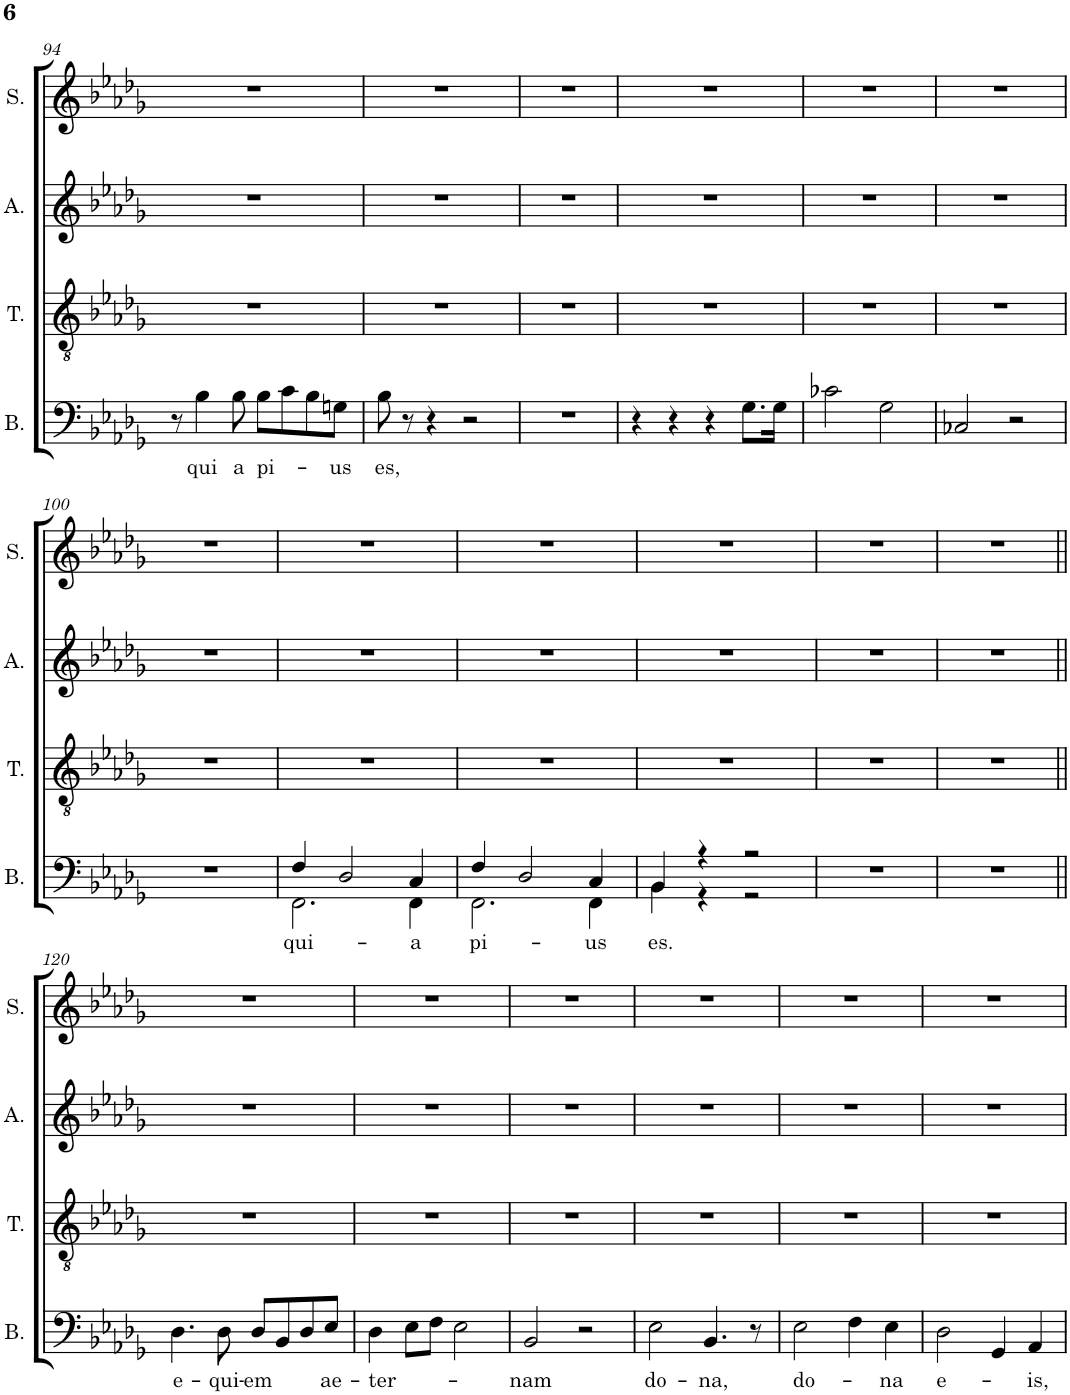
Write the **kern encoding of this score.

**kern	**text	**kern	**kern	**kern
*part4	*part4	*part3	*part2	*part1
*staff4	*staff4	*staff3	*staff2	*staff1
*I"Bass	*	*I"Tenor	*I"Alto	*I"Soprano
*I'B.	*	*I'T.	*I'A.	*I'S.
!!LO:PB:g=z
*clefF4	*	*clefGv2	*clefG2	*clefG2
*k[b-e-a-d-g-]	*	*k[b-e-a-d-g-]	*k[b-e-a-d-g-]	*k[b-e-a-d-g-]
*M4/4	*	*M4/4	*M4/4	*M4/4
*met(c)	*	*met(c)	*met(c)	*met(c)
=94	=94	=94	=94	=94
8r	.	1r	1r	1r
!	!LO:LY:b	!	!	!
4B-\	qui	.	.	.
!	!LO:LY:b	!	!	!
8B-\	a	.	.	.
!	!LO:LY:b	!	!	!
8B-\L	pi-	.	.	.
8c\	.	.	.	.
8B-\	.	.	.	.
!	!LO:LY:b	!	!	!
8Gn\J	-us	.	.	.
=95	=95	=95	=95	=95
!	!LO:LY:b	!	!	!
8B-\	es,	1r	1r	1r
8r	.	.	.	.
4r	.	.	.	.
2r	.	.	.	.
=96	=96	=96	=96	=96
1r	.	1r	1r	1r
=97	=97	=97	=97	=97
4r	.	1r	1r	1r
4r	.	.	.	.
4r	.	.	.	.
8.G-\L	.	.	.	.
16G-\Jk	.	.	.	.
=98	=98	=98	=98	=98
2c-X\	.	1r	1r	1r
2G-\	.	.	.	.
=99	=99	=99	=99	=99
2C-X/	.	1r	1r	1r
2r	.	.	.	.
!!LO:LB:g=z
=100	=100	=100	=100	=100
1r	.	1r	1r	1r
=101	=101	=101	=101	=101
!	!LO:LY:b	!	!	!
*^	*	*	*	*
2.FF\	4F/	qui-	1r	1r	1r
.	2D-/	.	.	.	.
!	!	!LO:LY:b	!	!	!
4FF\	4C/	-a	.	.	.
=102	=102	=102	=102	=102	=102
!	!	!LO:LY:b	!	!	!
2.FF\	4F/	pi-	1r	1r	1r
.	2D-/	.	.	.	.
!	!	!LO:LY:b	!	!	!
4FF\	4C/	-us	.	.	.
=103	=103	=103	=103	=103	=103
!	!	!LO:LY:b	!	!	!
4BB-\	4BB-/	es.	1r	1r	1r
4r	4r	.	.	.	.
2r	2r	.	.	.	.
*v	*v	*	*	*	*
=104	=104	=104	=104	=104
1r	.	1r	1r	1r
=105	=105	=105	=105	=105
1r	.	1r	1r	1r
!!LO:LB:g=z
=120||	=120||	=120||	=120||	=120||
!	!LO:LY:b	!	!	!
4.D-\	e-	1r	1r	1r
!	!LO:LY:b	!	!	!
8D-\	-qui-	.	.	.
!	!LO:LY:b	!	!	!
8D-/L	-em	.	.	.
8BB-/	.	.	.	.
8D-/	.	.	.	.
!	!LO:LY:b	!	!	!
8E-/J	ae-	.	.	.
=121	=121	=121	=121	=121
!	!LO:LY:b	!	!	!
4D-\	-ter-	1r	1r	1r
8E-\L	.	.	.	.
8F\J	.	.	.	.
2E-\	.	.	.	.
=122	=122	=122	=122	=122
!	!LO:LY:b	!	!	!
2BB-/	-nam	1r	1r	1r
2r	.	.	.	.
=123	=123	=123	=123	=123
!	!LO:LY:b	!	!	!
2E-\	do-	1r	1r	1r
!	!LO:LY:b	!	!	!
4.BB-/	-na,	.	.	.
8r	.	.	.	.
=124	=124	=124	=124	=124
!	!LO:LY:b	!	!	!
2E-\	do-	1r	1r	1r
4F\	.	.	.	.
!	!LO:LY:b	!	!	!
4E-\	-na	.	.	.
=125	=125	=125	=125	=125
!	!LO:LY:b	!	!	!
2D-\	e-	1r	1r	1r
4GG-/	.	.	.	.
!	!LO:LY:b	!	!	!
4AA-/	-is,	.	.	.
=	=	=	=	=
*-	*-	*-	*-	*-
